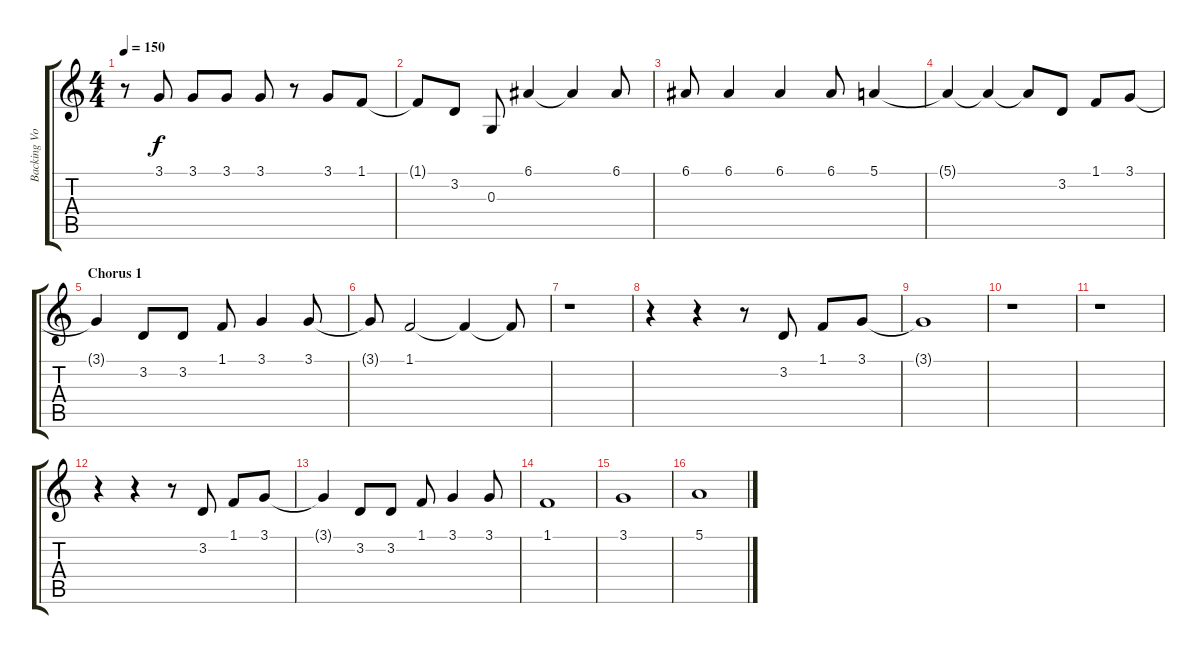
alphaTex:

\track ("Backing Vocals" "Backing Vo") {instrument bassoon}
\staff {score tabs}
\tuning (E4 B3 G3 D3 A2 E2) {hide}
\ts (4 4)
\tempo 150
\clef g2
\ks c
r.8{dy f} 3.1.8 3.1.8 3.1.8 3.1.8 r.8 3.1.8 1.1.8 |
1.1{t}.8 3.2.8 0.3.8 6.1.4 6.1{t}.4 6.1.8 |
6.1.8 6.1.4 6.1.4 6.1.8 5.1.4 |
5.1{t}.4 5.1{t}.4 5.1{t}.8 3.2.8{volume 15} 1.1.8 3.1.8 |
\section ("" "Chorus 1")
3.1{t}.4 3.2.8 3.2.8 1.1.8 3.1.4 3.1.8 |
3.1{t}.8 1.1.2 1.1{t}.4 1.1{t}.8 |
r.1 |
r.4 r.4 r.8 3.2.8 1.1.8 3.1.8 |
3.1{t}.1 |
r.1 |
r.1 |
r.4 r.4 r.8 3.2.8 1.1.8 3.1.8 |
3.1{t}.4 3.2.8 3.2.8 1.1.8 3.1.4 3.1.8 |
1.1.1 |
3.1.1 |
5.1.1
